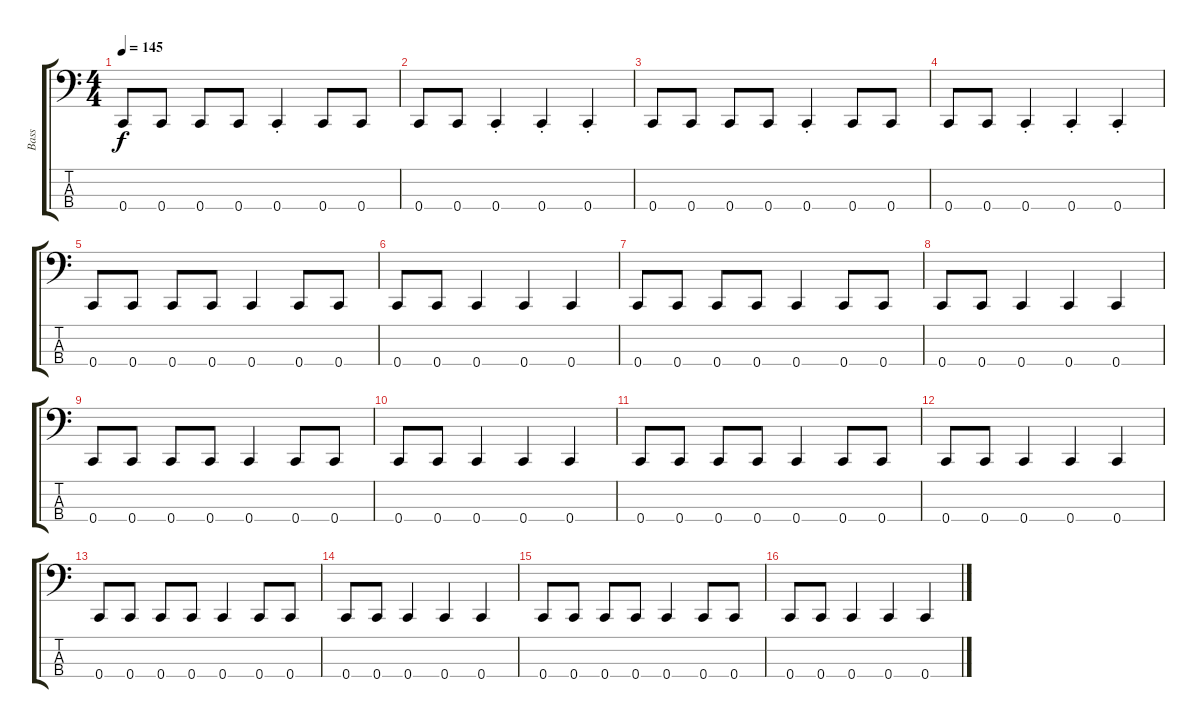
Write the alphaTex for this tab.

\track ("Bass" "Bass") {instrument electricbassfinger}
\staff {score tabs}
\tuning (F2 C2 G1 C1) {hide}
\ts (4 4)
\tempo 145
\clef f4
\ks c
0.4.8{dy f} 0.4.8 0.4.8 0.4.8 0.4{st}.4 0.4.8 0.4.8 |
0.4.8 0.4.8 0.4{st}.4 0.4{st}.4 0.4{st}.4 |
0.4.8 0.4.8 0.4.8 0.4.8 0.4{st}.4 0.4.8 0.4.8 |
0.4.8 0.4.8 0.4{st}.4 0.4{st}.4 0.4{st}.4 |
0.4.8 0.4.8 0.4.8 0.4.8 0.4.4 0.4.8 0.4.8 |
0.4.8 0.4.8 0.4.4 0.4.4 0.4.4 |
0.4.8 0.4.8 0.4.8 0.4.8 0.4.4 0.4.8 0.4.8 |
0.4.8 0.4.8 0.4.4 0.4.4 0.4.4 |
0.4.8 0.4.8 0.4.8 0.4.8 0.4.4 0.4.8 0.4.8 |
0.4.8 0.4.8 0.4.4 0.4.4 0.4.4 |
0.4.8 0.4.8 0.4.8 0.4.8 0.4.4 0.4.8 0.4.8 |
0.4.8 0.4.8 0.4.4 0.4.4 0.4.4 |
0.4.8 0.4.8 0.4.8 0.4.8 0.4.4 0.4.8 0.4.8 |
0.4.8 0.4.8 0.4.4 0.4.4 0.4.4 |
0.4.8 0.4.8 0.4.8 0.4.8 0.4.4 0.4.8 0.4.8 |
0.4.8 0.4.8 0.4.4 0.4.4 0.4.4
